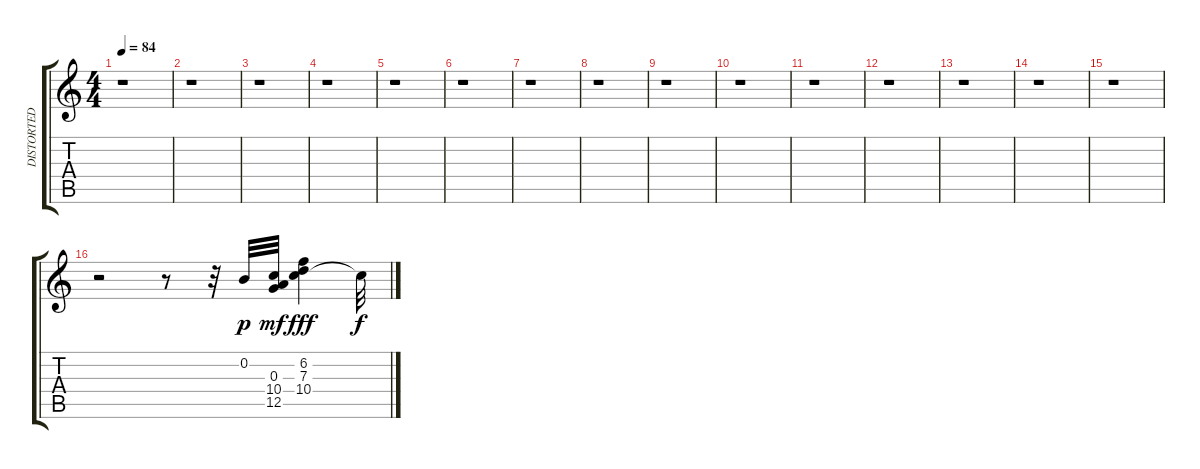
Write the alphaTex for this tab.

\track ("DISTORTED" "DISTORTED") {instrument distortionguitar}
\staff {score tabs}
\tuning (E4 B3 G3 D3 A2 E2) {hide}
\ts (4 4)
\tempo 84
\clef g2
\ks c
r.1{dy p instrument distortionguitar} |
r.1 |
r.1 |
r.1 |
r.1 |
r.1 |
r.1 |
r.1 |
r.1 |
r.1 |
r.1 |
r.1 |
r.1 |
r.1 |
r.1 |
r.2 r.8 r.32 0.2.32 (0.3 10.4 12.5).32{dy mf} (6.2 7.3 10.4).4{dy fff} 10.4{t}.32{dy f}
